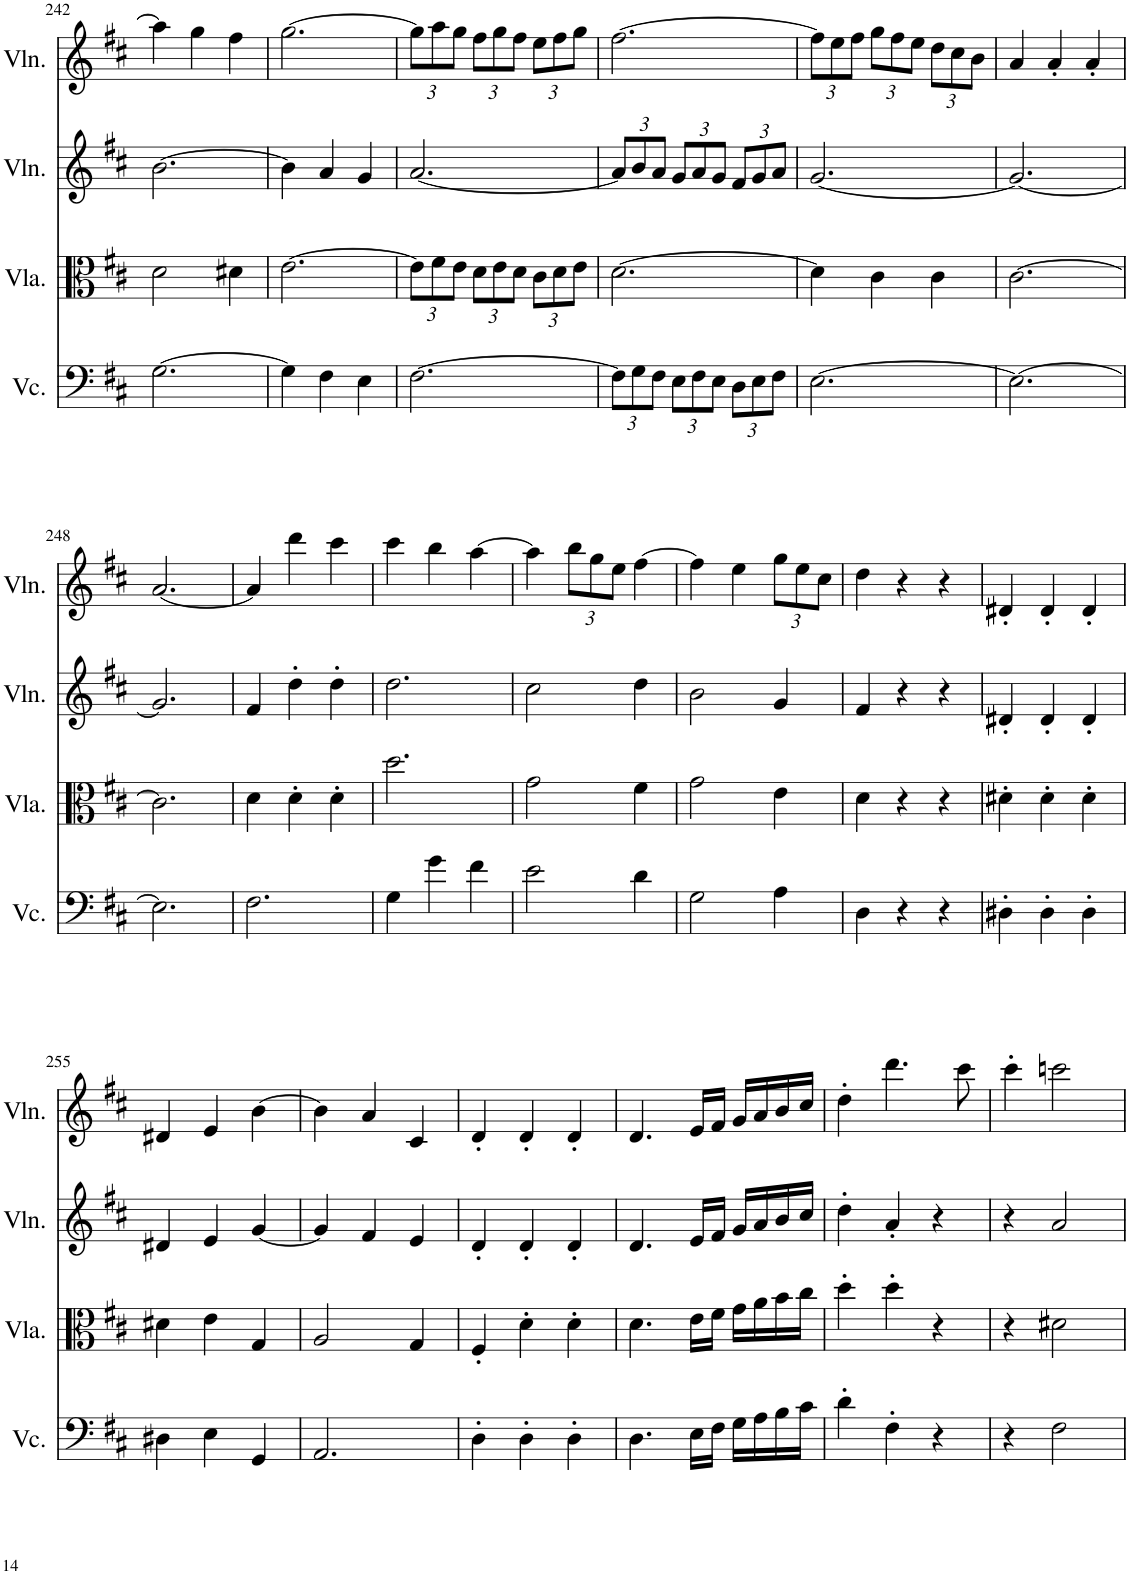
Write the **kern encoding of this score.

**kern	**kern	**kern	**kern
*part4	*part3	*part2	*part1
*staff4	*staff3	*staff2	*staff1
*I"Violoncello, Staff-3	*I"Viola, Staff-2	*I"Violin, Staff-1	*I"Violin, Staff
*I'Vc.	*I'Vla.	*I'Vln.	*I'Vln.
!!LO:PB:g=z
*clefF4	*clefC3	*clefG2	*clefG2
*k[f#c#]	*k[f#c#]	*k[f#c#]	*k[f#c#]
*M3/4	*M3/4	*M3/4	*M3/4
=242	=242	=242	=242
[2.G\	2d\	[2.b\	4aa\]
.	.	.	4gg\
.	4d#X\	.	4ff#\
=243	=243	=243	=243
4G\]	[2.e\	4b\]	[2.gg\
4F#\	.	4a/	.
4E\	.	4g/	.
=244	=244	=244	=244
*	*Xbrackettup	*	*Xbrackettup
[2.F#\	12e\L]	[2.a/	12gg\L]
.	12f#\	.	12aa\
.	12e\J	.	12gg\J
.	12d\L	.	12ff#\L
.	12e\	.	12gg\
.	12d\J	.	12ff#\J
.	12c#\L	.	12ee\L
.	12d\	.	12ff#\
.	12e\J	.	12gg\J
=245	=245	=245	=245
*Xbrackettup	*	*Xbrackettup	*
12F#\L]	[2.d\	12a/L]	[2.ff#\
12G\	.	12b/	.
12F#\J	.	12a/J	.
12E\L	.	12g/L	.
12F#\	.	12a/	.
12E\J	.	12g/J	.
12D\L	.	12f#/L	.
12E\	.	12g/	.
12F#\J	.	12a/J	.
=246	=246	=246	=246
[2.E\	4d\]	[2.g/	12ff#\L]
.	.	.	12ee\
.	.	.	12ff#\J
.	4c#\	.	12gg\L
.	.	.	12ff#\
.	.	.	12ee\J
.	4c#\	.	12dd\L
.	.	.	12cc#\
.	.	.	12b\J
=247	=247	=247	=247
2.E\_	[2.c#\	2.g/_	4a/
.	.	.	4a'/
.	.	.	4a'/
!!LO:LB:g=z
=248	=248	=248	=248
2.E\]	2.c#\]	2.g/]	[2.a/
=249	=249	=249	=249
2.F#\	4d\	4f#/	4a/]
.	4d'\	4dd'\	4ddd\
.	4d'\	4dd'\	4ccc#\
=250	=250	=250	=250
4G\	2.dd\	2.dd\	4ccc#\
4g\	.	.	4bb\
4f#\	.	.	[4aa\
=251	=251	=251	=251
2e\	2g\	2cc#\	4aa\]
.	.	.	12bb\L
.	.	.	12gg\
.	.	.	12ee\J
4d\	4f#\	4dd\	[4ff#\
=252	=252	=252	=252
2G\	2g\	2b\	4ff#\]
.	.	.	4ee\
4A\	4e\	4g/	12gg\L
.	.	.	12ee\
.	.	.	12cc#\J
=253	=253	=253	=253
4D\	4d\	4f#/	4dd\
4r	4r	4r	4r
4r	4r	4r	4r
=254	=254	=254	=254
4D#X'\	4d#X'\	4d#X'/	4d#X'/
4D#'\	4d#'\	4d#'/	4d#'/
4D#'\	4d#'\	4d#'/	4d#'/
!!LO:LB:g=z
=255	=255	=255	=255
4D#X\	4d#X\	4d#X/	4d#X/
4E\	4e\	4e/	4e/
4GG/	4G/	[4g/	[4b\
=256	=256	=256	=256
2.AA/	2A/	4g/]	4b\]
.	.	4f#/	4a/
.	4G/	4e/	4c#/
=257	=257	=257	=257
4D'\	4F#'/	4d'/	4d'/
4D'\	4d'\	4d'/	4d'/
4D'\	4d'\	4d'/	4d'/
=258	=258	=258	=258
4.D\	4.d\	4.d/	4.d/
16E\LL	16e\LL	16e/LL	16e/LL
16F#\JJ	16f#\JJ	16f#/JJ	16f#/JJ
16G\LL	16g\LL	16g/LL	16g/LL
16A\	16a\	16a/	16a/
16B\	16b\	16b/	16b/
16c#\JJ	16cc#\JJ	16cc#/JJ	16cc#/JJ
=259	=259	=259	=259
4d'\	4dd'\	4dd'\	4dd'\
4F#'\	4dd'\	4a'/	4.ddd\
4r	4r	4r	.
.	.	.	8ccc#\
=260	=260	=260	=260
4r	4r	4r	4ccc#'\
2F#\	2d#X\	2a/	2cccn\
=	=	=	=
*-	*-	*-	*-
